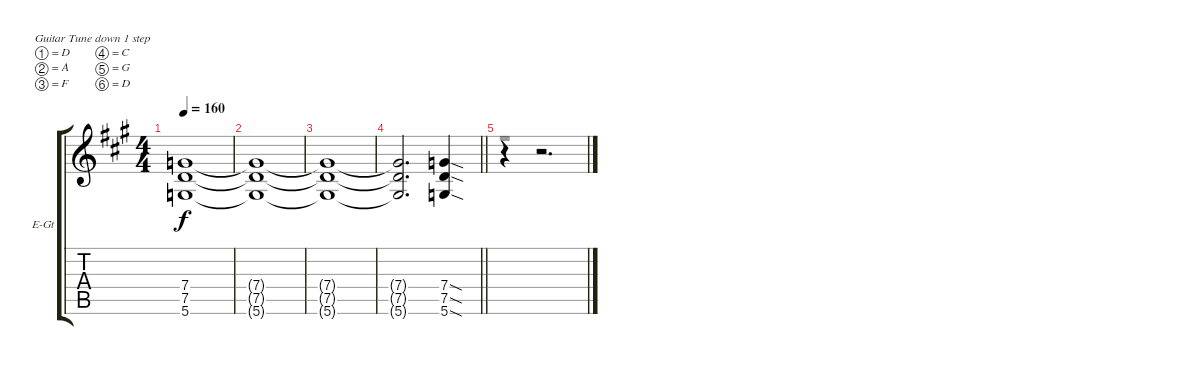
\bracketExtendMode groupsimilarinstruments
\firstSystemTrackNameOrientation horizontal
\otherSystemsTrackNameOrientation horizontal
\track ("Distorsion Gtr" "E-Gt") {instrument distortionguitar}
\staff {score tabs}
\tuning (D4 A3 F3 C3 G2 D2)
\voice
\ts (4 4)
\tempo 160
\clef g2
\ks a
(7.4 7.5 5.6).1{dy f} |
(7.4{t} 7.5{t} 5.6{t}).1 |
(7.4{t} 7.5{t} 5.6{t}).1 |
\barLineRight lightlight
(7.4{t} 7.5{t} 5.6{t}).2{d} (7.4{sod} 7.5{sod} 5.6{sod}).4 |
r.4 r.2{d}
\voice
\clef g2
\ottava regular
\simile none
\ks a
|
|
|
\barLineRight lightlight
|
r.1{dy mf}
